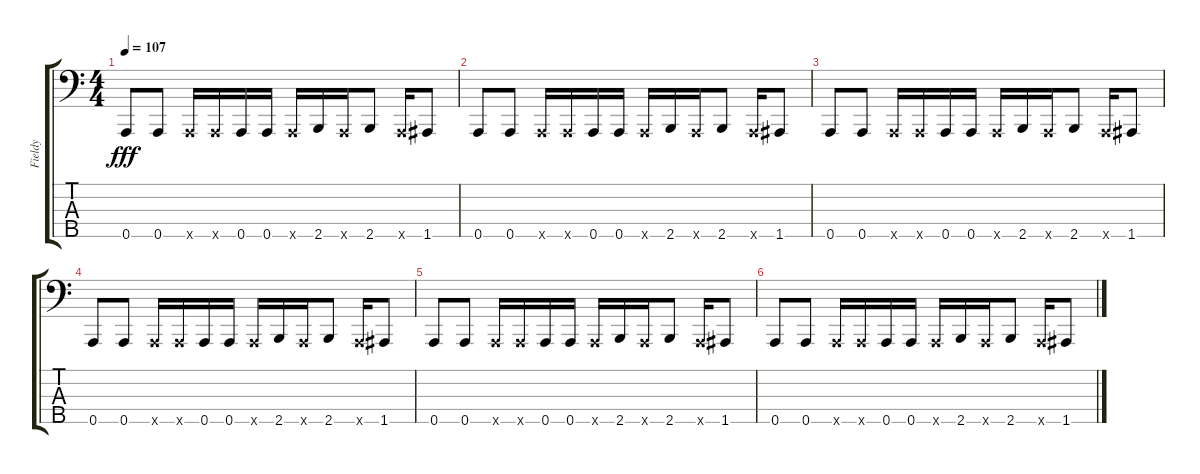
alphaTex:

\track ("Fieldy" "Fieldy") {instrument slapbass1}
\staff {score tabs}
\tuning (F2 C2 G1 D1 A0) {hide}
\ts (4 4)
\tempo 107
\clef f4
\ks c
0.5.8{dy fff} 0.5.8 0.5{x}.16 0.5{x}.16 0.5.16 0.5.16 0.5{x}.16 2.5.16 0.5{x}.16 2.5.8 0.5{x}.16 1.5.8 |
0.5.8 0.5.8 0.5{x}.16 0.5{x}.16 0.5.16 0.5.16 0.5{x}.16 2.5.16 0.5{x}.16 2.5.8 0.5{x}.16 1.5.8 |
0.5.8{volume 0} 0.5.8 0.5{x}.16 0.5{x}.16 0.5.16 0.5.16 0.5{x}.16 2.5.16 0.5{x}.16 2.5.8 0.5{x}.16 1.5.8 |
0.5.8 0.5.8 0.5{x}.16 0.5{x}.16 0.5.16 0.5.16 0.5{x}.16 2.5.16 0.5{x}.16 2.5.8 0.5{x}.16 1.5.8 |
0.5.8 0.5.8 0.5{x}.16 0.5{x}.16 0.5.16 0.5.16 0.5{x}.16 2.5.16 0.5{x}.16 2.5.8 0.5{x}.16 1.5.8 |
0.5.8 0.5.8 0.5{x}.16 0.5{x}.16 0.5.16 0.5.16 0.5{x}.16 2.5.16 0.5{x}.16 2.5.8 0.5{x}.16 1.5.8
